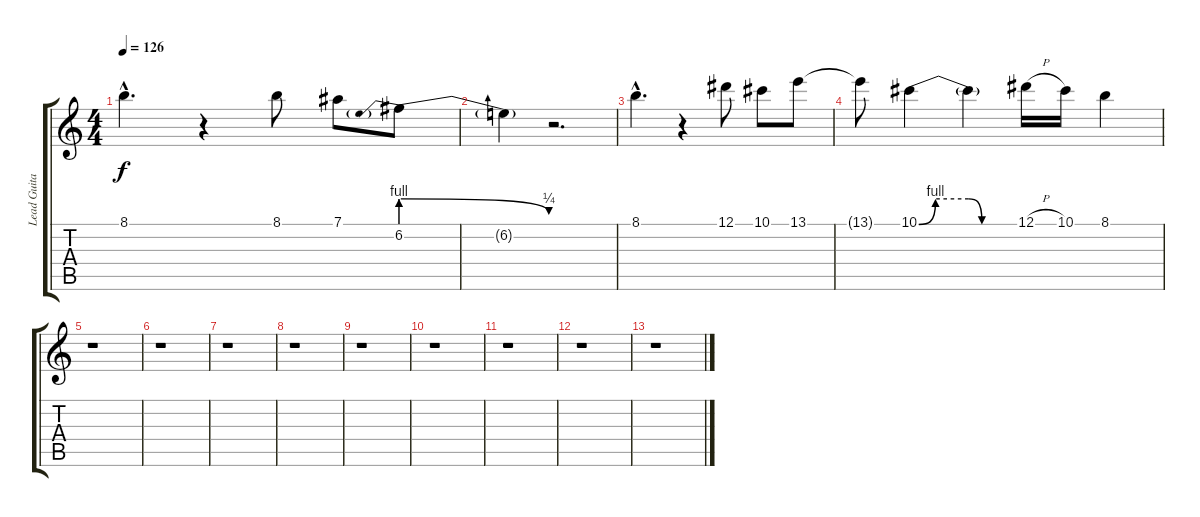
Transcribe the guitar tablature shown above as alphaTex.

\track ("Lead Guitar" "Lead Guita") {instrument distortionguitar}
\staff {score tabs}
\tuning (Eb4 Bb3 Gb3 Db3 Ab2 Eb2) {hide}
\ts (4 4)
\tempo 126
\clef g2
\ks c
8.1{hac}.4{d dy f} r.4 8.1.8 7.1.8 6.2{be (prebendrelease 0 4 60 1)}.8 |
6.2{t}.4 r.2{d} |
8.1{hac}.4{d} r.4 12.1.8 10.1.8 13.1.8 |
13.1{t}.8 10.1{be (custom 0 0 10 4 30 4 38 0 60 0)}.4 10.1{t}.4 12.1{h}.16 10.1.16 8.1.4 |
r.1 |
r.1 |
r.1 |
r.1 |
r.1 |
r.1 |
r.1 |
r.1 |
r.1
